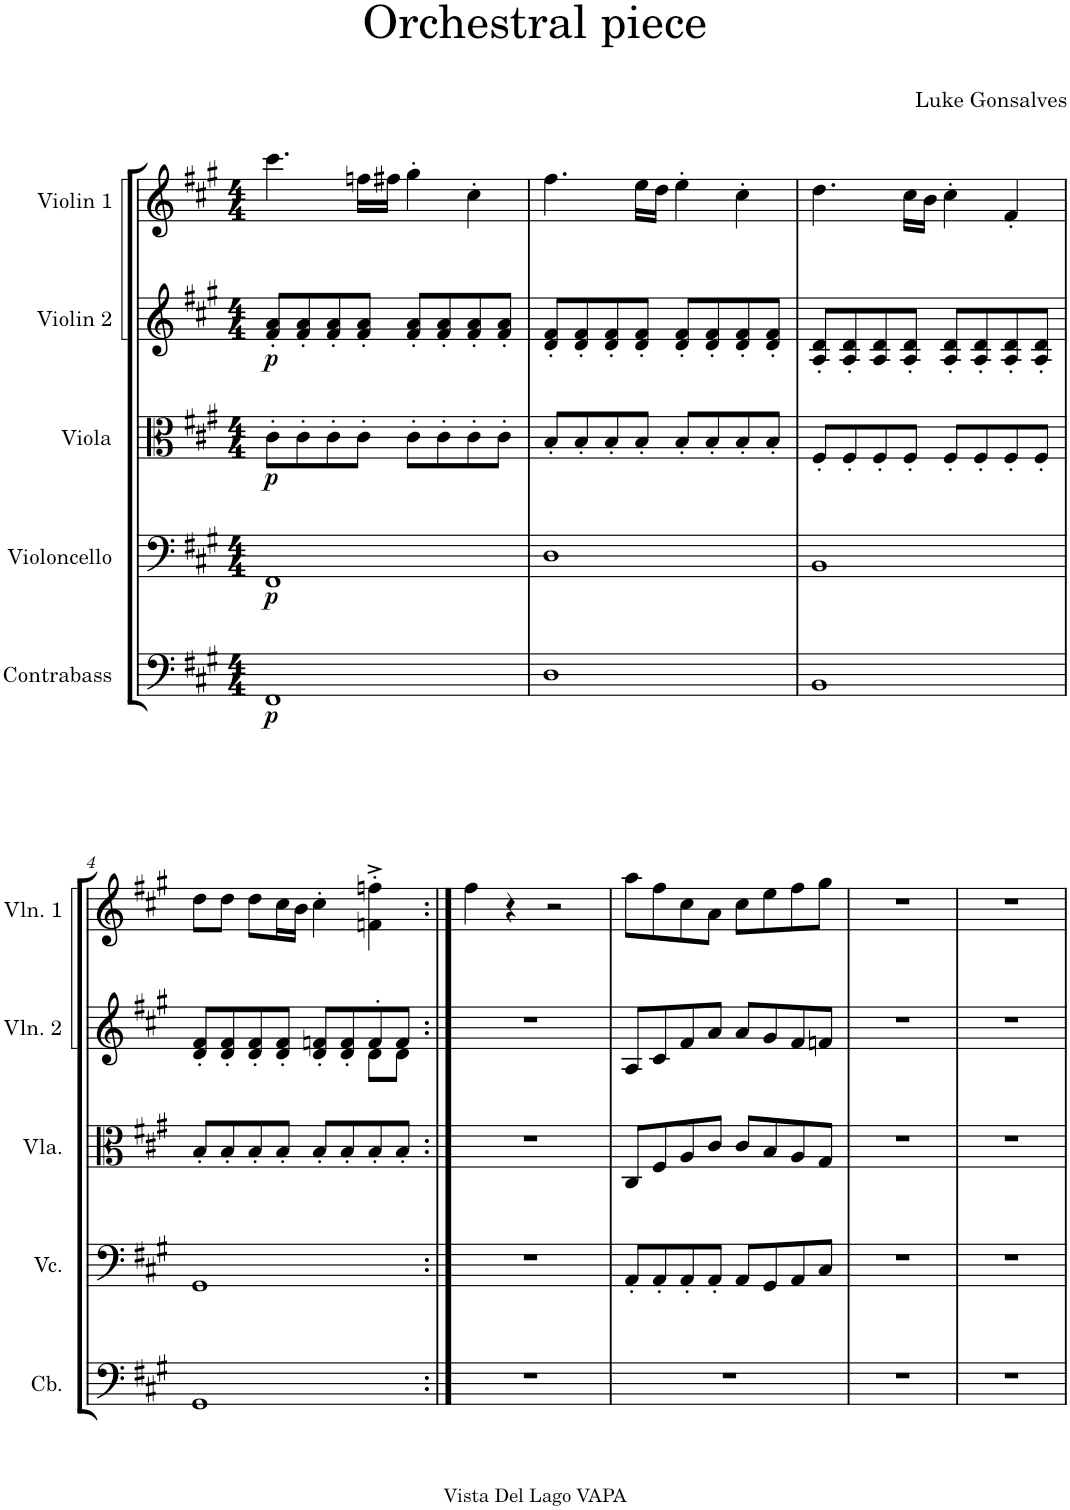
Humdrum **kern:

**kern	**dynam	**kern	**dynam	**kern	**dynam	**kern	**dynam	**kern
*part5	*part5	*part4	*part4	*part3	*part3	*part2	*part2	*part1
*staff5	*staff5	*staff4	*staff4	*staff3	*staff3	*staff2	*staff2	*staff1
*I"Contrabass	*	*I"Violoncello	*	*I"Viola	*	*I"Violin 2	*	*I"Violin 1
*I'Cb.	*	*I'Vc.	*	*I'Vla.	*	*I'Vln. 2	*	*I'Vln. 1
*clefF4	*	*clefF4	*	*clefC3	*	*clefG2	*	*clefG2
*Trd7c12	*	*	*	*	*	*	*	*
*k[f#c#g#]	*	*k[f#c#g#]	*	*k[f#c#g#]	*	*k[f#c#g#]	*	*k[f#c#g#]
*M4/4	*	*M4/4	*	*M4/4	*	*M4/4	*	*M4/4
=1	=1	=1	=1	=1	=1	=1	=1	=1
!	!LO:DY:b	!	!LO:DY:b	!	!LO:DY:b	!	!LO:DY:b	!
1FF#	p	1FF#	p	8c#'\L	p	8f#/' 8a/'L	p	4.ccc#\
.	.	.	.	8c#'\	.	8f#/' 8a/'	.	.
.	.	.	.	8c#'\	.	8f#/' 8a/'	.	.
.	.	.	.	8c#'\J	.	8f#/' 8a/'J	.	16ffn\LL
.	.	.	.	.	.	.	.	16ff#X\JJ
.	.	.	.	8c#'\L	.	8f#/' 8a/'L	.	4gg#'\
.	.	.	.	8c#'\	.	8f#/' 8a/'	.	.
.	.	.	.	8c#'\	.	8f#/' 8a/'	.	4cc#'\
.	.	.	.	8c#'\J	.	8f#/' 8a/'J	.	.
=2	=2	=2	=2	=2	=2	=2	=2	=2
1D	.	1D	.	8B'/L	.	8d/' 8f#/'L	.	4.ff#\
.	.	.	.	8B'/	.	8d/' 8f#/'	.	.
.	.	.	.	8B'/	.	8d/' 8f#/'	.	.
.	.	.	.	8B'/J	.	8d/' 8f#/'J	.	16ee\LL
.	.	.	.	.	.	.	.	16dd\JJ
.	.	.	.	8B'/L	.	8d/' 8f#/'L	.	4ee'\
.	.	.	.	8B'/	.	8d/' 8f#/'	.	.
.	.	.	.	8B'/	.	8d/' 8f#/'	.	4cc#'\
.	.	.	.	8B'/J	.	8d/' 8f#/'J	.	.
=3	=3	=3	=3	=3	=3	=3	=3	=3
1BB	.	1BB	.	8F#'/L	.	8A/' 8d/'L	.	4.dd\
.	.	.	.	8F#'/	.	8A/' 8d/'	.	.
.	.	.	.	8F#'/	.	8A/ 8d/	.	.
.	.	.	.	8F#'/J	.	8A/' 8d/'J	.	16cc#\LL
.	.	.	.	.	.	.	.	16b\JJ
.	.	.	.	8F#'/L	.	8A/' 8d/'L	.	4cc#'\
.	.	.	.	8F#'/	.	8A/' 8d/'	.	.
.	.	.	.	8F#'/	.	8A/' 8d/'	.	4f#'/
.	.	.	.	8F#'/J	.	8A/' 8d/'J	.	.
!!LO:LB:g=z
=4	=4	=4	=4	=4	=4	=4	=4	=4
*	*	*	*	*	*	*^	*	*
1GG#	.	1GG#	.	8B'/L	.	8d/' 8f#/'L	2.ryy	.	8dd\L
.	.	.	.	8B'/	.	8d/' 8f#/'	.	.	8dd\J
.	.	.	.	8B'/	.	8d/' 8f#/'	.	.	8dd\L
.	.	.	.	8B'/J	.	8d/' 8f#/'J	.	.	16cc#\L
.	.	.	.	.	.	.	.	.	16b\JJ
.	.	.	.	8B'/L	.	8d/' 8fn/'L	.	.	4cc#'\
.	.	.	.	8B'/	.	8d/' 8f/'	.	.	.
.	.	.	.	8B'/	.	8f'/	8d\L	.	4fn\'^ 4ffn\'^
.	.	.	.	8B'/J	.	8f/J	8d\J	.	.
*	*	*	*	*	*	*v	*v	*	*
=5:|!	=5:|!	=5:|!	=5:|!	=5:|!	=5:|!	=5:|!	=5:|!	=5:|!
1r	.	1r	.	1r	.	1r	.	4ff#\
.	.	.	.	.	.	.	.	4r
.	.	.	.	.	.	.	.	2r
=6	=6	=6	=6	=6	=6	=6	=6	=6
1r	.	8AA'/L	.	8C#/L	.	8A/L	.	8aa\L
.	.	8AA'/	.	8F#/	.	8c#/	.	8ff#\
.	.	8AA'/	.	8A/	.	8f#/	.	8cc#\
.	.	8AA'/J	.	8c#/J	.	8a/J	.	8a\J
.	.	8AA/L	.	8c#/L	.	8a/L	.	8cc#\L
.	.	8GG#/	.	8B/	.	8g#/	.	8ee\
.	.	8AA/	.	8A/	.	8f#/	.	8ff#\
.	.	8C#/J	.	8G#/J	.	8fn/J	.	8gg#\J
=7	=7	=7	=7	=7	=7	=7	=7	=7
1r	.	1r	.	1r	.	1r	.	1r
=8	=8	=8	=8	=8	=8	=8	=8	=8
1r	.	1r	.	1r	.	1r	.	1r
=	=	=	=	=	=	=	=	=
*-	*-	*-	*-	*-	*-	*-	*-	*-
